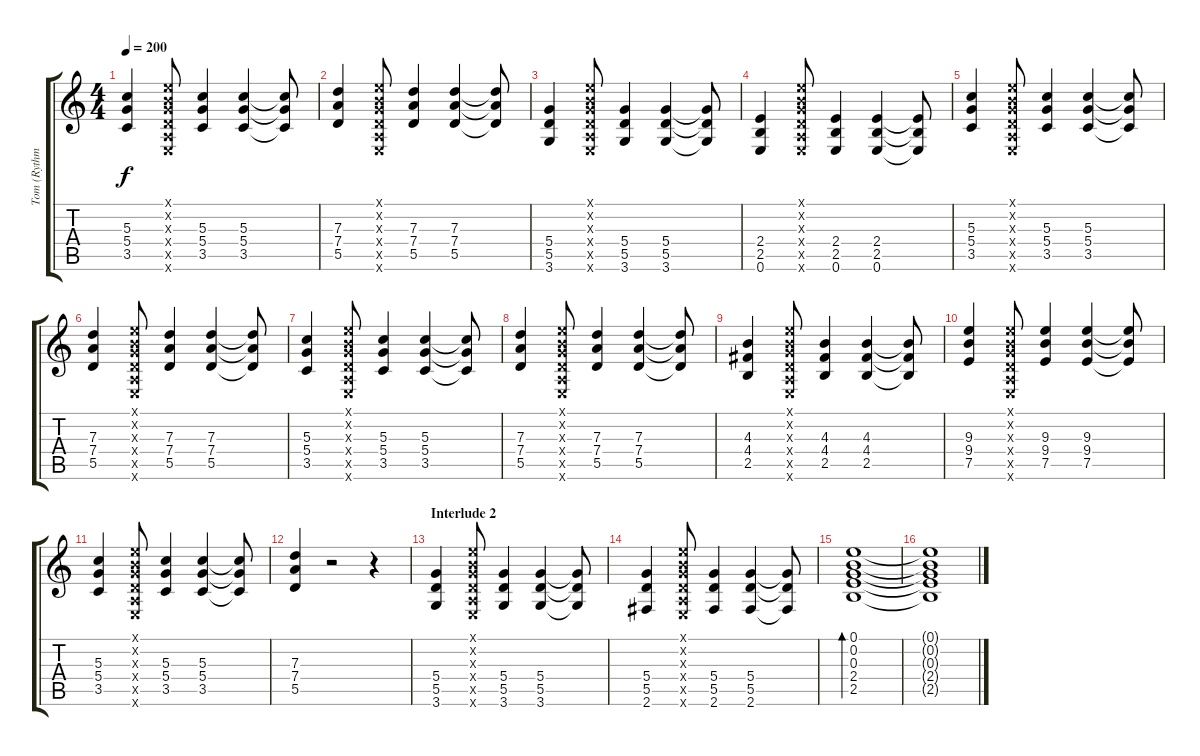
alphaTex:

\track ("Tom (Rythmn Guitar)" "Tom (Rythm") {instrument overdrivenguitar}
\staff {score tabs}
\tuning (E4 B3 G3 D3 A2 E2) {hide}
\ts (4 4)
\tempo 200
\clef g2
\ks c
(5.3 5.4 3.5).4{dy f} (0.1{x} 0.2{x} 0.3{x} 0.4{x} 0.5{x} 0.6{x}).8 (5.3 5.4 3.5).4 (5.3 5.4 3.5).4 (5.3{t} 5.4{t} 3.5{t}).8 |
(7.3 7.4 5.5).4 (0.1{x} 0.2{x} 0.3{x} 0.4{x} 0.5{x} 0.6{x}).8 (7.3 7.4 5.5).4 (7.3 7.4 5.5).4 (7.3{t} 7.4{t} 5.5{t}).8 |
(5.4 5.5 3.6).4 (0.1{x} 0.2{x} 0.3{x} 0.4{x} 0.5{x} 0.6{x}).8 (5.4 5.5 3.6).4 (5.4 5.5 3.6).4 (5.4{t} 5.5{t} 3.6{t}).8 |
(2.4 2.5 0.6).4 (0.1{x} 0.2{x} 0.3{x} 0.4{x} 0.5{x} 0.6{x}).8 (2.4 2.5 0.6).4 (2.4 2.5 0.6).4 (2.4{t} 2.5{t} 0.6{t}).8 |
(5.3 5.4 3.5).4 (0.1{x} 0.2{x} 0.3{x} 0.4{x} 0.5{x} 0.6{x}).8 (5.3 5.4 3.5).4 (5.3 5.4 3.5).4 (5.3{t} 5.4{t} 3.5{t}).8 |
(7.3 7.4 5.5).4 (0.1{x} 0.2{x} 0.3{x} 0.4{x} 0.5{x} 0.6{x}).8 (7.3 7.4 5.5).4 (7.3 7.4 5.5).4 (7.3{t} 7.4{t} 5.5{t}).8 |
(5.3 5.4 3.5).4 (0.1{x} 0.2{x} 0.3{x} 0.4{x} 0.5{x} 0.6{x}).8 (5.3 5.4 3.5).4 (5.3 5.4 3.5).4 (5.3{t} 5.4{t} 3.5{t}).8 |
(7.3 7.4 5.5).4 (0.1{x} 0.2{x} 0.3{x} 0.4{x} 0.5{x} 0.6{x}).8 (7.3 7.4 5.5).4 (7.3 7.4 5.5).4 (7.3{t} 7.4{t} 5.5{t}).8 |
(4.3 4.4 2.5).4 (0.1{x} 0.2{x} 0.3{x} 0.4{x} 0.5{x} 0.6{x}).8 (4.3 4.4 2.5).4 (4.3 4.4 2.5).4 (4.3{t} 4.4{t} 2.5{t}).8 |
(9.3 9.4 7.5).4 (0.1{x} 0.2{x} 0.3{x} 0.4{x} 0.5{x} 0.6{x}).8 (9.3 9.4 7.5).4 (9.3 9.4 7.5).4 (9.3{t} 9.4{t} 7.5{t}).8 |
(5.3 5.4 3.5).4 (0.1{x} 0.2{x} 0.3{x} 0.4{x} 0.5{x} 0.6{x}).8 (5.3 5.4 3.5).4 (5.3 5.4 3.5).4 (5.3{t} 5.4{t} 3.5{t}).8 |
(7.3 7.4 5.5).4 r.2 r.4 |
\section ("" "Interlude 2")
(5.4 5.5 3.6).4 (0.1{x} 0.2{x} 0.3{x} 0.4{x} 0.5{x} 0.6{x}).8 (5.4 5.5 3.6).4 (5.4 5.5 3.6).4 (5.4{t} 5.5{t} 3.6{t}).8 |
(5.4 5.5 2.6).4 (0.1{x} 0.2{x} 0.3{x} 0.4{x} 0.5{x} 0.6{x}).8 (5.4 5.5 2.6).4 (5.4 5.5 2.6).4 (5.4{t} 5.5{t} 2.6{t}).8 |
(0.1 0.2 0.3 2.4 2.5).1{bd 60} |
(0.1{t} 0.2{t} 0.3{t} 2.4{t} 2.5{t}).1
